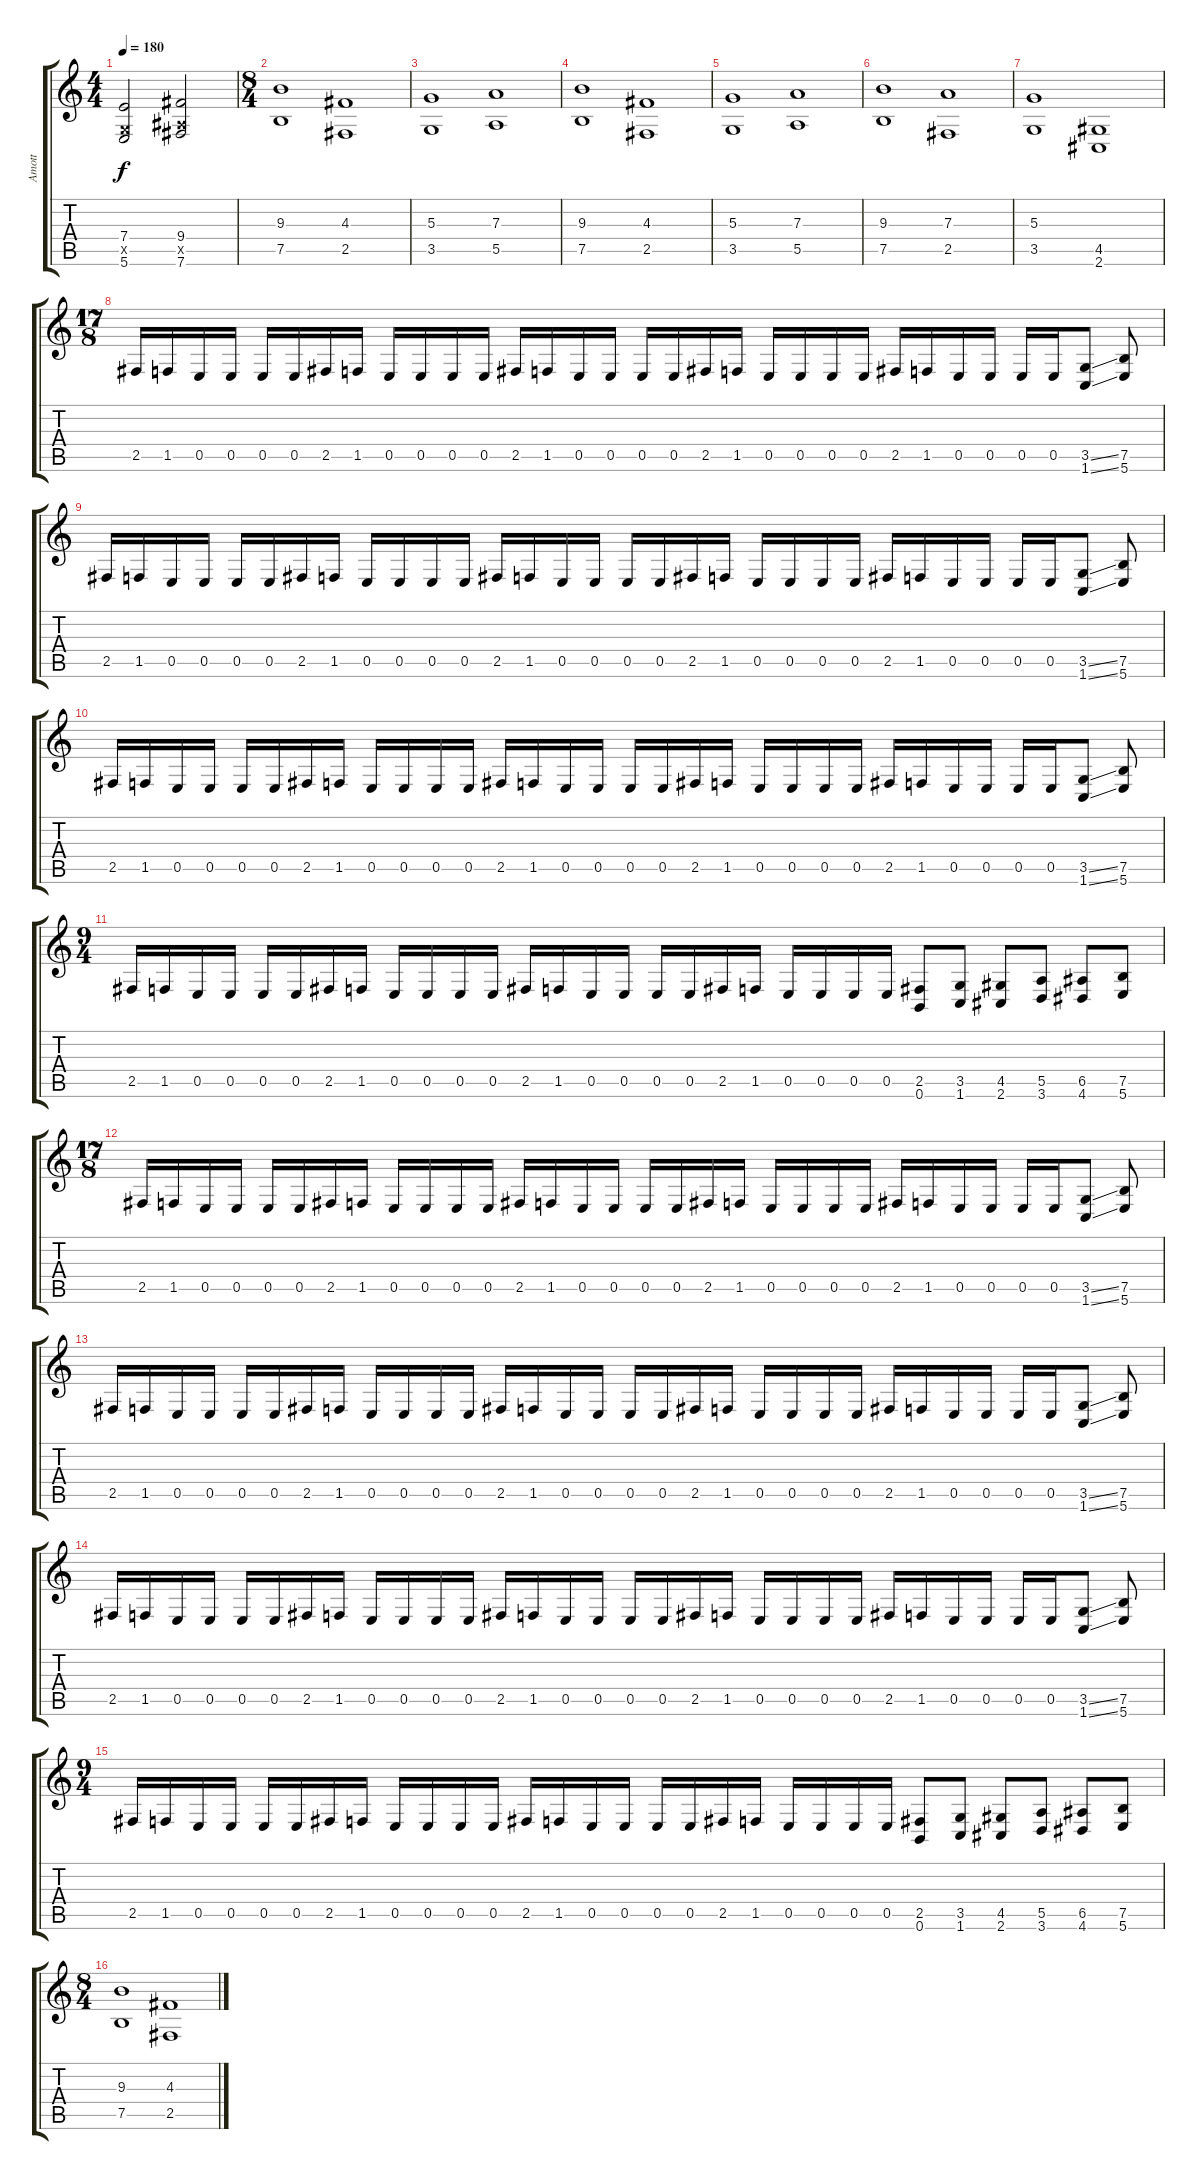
\track ("Amott" "Amott") {instrument distortionguitar}
\staff {score tabs}
\tuning (B3 Gb3 D3 A2 E2 B1) {hide}
\ts (4 4)
\tempo 180
\clef g2
\ks c
(7.4 3.5{x} 5.6).2{dy f} (9.4 6.5{x} 7.6).2 |
\ts (8 4)
(9.3 7.5).1 (4.3 2.5).1 |
(5.3 3.5).1 (7.3 5.5).1 |
(9.3 7.5).1 (4.3 2.5).1 |
(5.3 3.5).1 (7.3 5.5).1 |
(9.3 7.5).1 (7.3 2.5).1 |
(5.3 3.5).1 (4.5 2.6).1 |
\ts (17 8)
2.5.16 1.5.16 0.5.16 0.5.16 0.5.16 0.5.16 2.5.16 1.5.16 0.5.16 0.5.16 0.5.16 0.5.16 2.5.16 1.5.16 0.5.16 0.5.16 0.5.16 0.5.16 2.5.16 1.5.16 0.5.16 0.5.16 0.5.16 0.5.16 2.5.16 1.5.16 0.5.16 0.5.16 0.5.16 0.5.16 (3.5{ss} 1.6{ss}).8 (7.5 5.6).8 |
2.5.16 1.5.16 0.5.16 0.5.16 0.5.16 0.5.16 2.5.16 1.5.16 0.5.16 0.5.16 0.5.16 0.5.16 2.5.16 1.5.16 0.5.16 0.5.16 0.5.16 0.5.16 2.5.16 1.5.16 0.5.16 0.5.16 0.5.16 0.5.16 2.5.16 1.5.16 0.5.16 0.5.16 0.5.16 0.5.16 (3.5{ss} 1.6{ss}).8 (7.5 5.6).8 |
2.5.16 1.5.16 0.5.16 0.5.16 0.5.16 0.5.16 2.5.16 1.5.16 0.5.16 0.5.16 0.5.16 0.5.16 2.5.16 1.5.16 0.5.16 0.5.16 0.5.16 0.5.16 2.5.16 1.5.16 0.5.16 0.5.16 0.5.16 0.5.16 2.5.16 1.5.16 0.5.16 0.5.16 0.5.16 0.5.16 (3.5{ss} 1.6{ss}).8 (7.5 5.6).8 |
\ts (9 4)
2.5.16 1.5.16 0.5.16 0.5.16 0.5.16 0.5.16 2.5.16 1.5.16 0.5.16 0.5.16 0.5.16 0.5.16 2.5.16 1.5.16 0.5.16 0.5.16 0.5.16 0.5.16 2.5.16 1.5.16 0.5.16 0.5.16 0.5.16 0.5.16 (2.5 0.6).8 (3.5 1.6).8 (4.5 2.6).8 (5.5 3.6).8 (6.5 4.6).8 (7.5 5.6).8 |
\ts (17 8)
2.5.16 1.5.16 0.5.16 0.5.16 0.5.16 0.5.16 2.5.16 1.5.16 0.5.16 0.5.16 0.5.16 0.5.16 2.5.16 1.5.16 0.5.16 0.5.16 0.5.16 0.5.16 2.5.16 1.5.16 0.5.16 0.5.16 0.5.16 0.5.16 2.5.16 1.5.16 0.5.16 0.5.16 0.5.16 0.5.16 (3.5{ss} 1.6{ss}).8 (7.5 5.6).8 |
2.5.16 1.5.16 0.5.16 0.5.16 0.5.16 0.5.16 2.5.16 1.5.16 0.5.16 0.5.16 0.5.16 0.5.16 2.5.16 1.5.16 0.5.16 0.5.16 0.5.16 0.5.16 2.5.16 1.5.16 0.5.16 0.5.16 0.5.16 0.5.16 2.5.16 1.5.16 0.5.16 0.5.16 0.5.16 0.5.16 (3.5{ss} 1.6{ss}).8 (7.5 5.6).8 |
2.5.16 1.5.16 0.5.16 0.5.16 0.5.16 0.5.16 2.5.16 1.5.16 0.5.16 0.5.16 0.5.16 0.5.16 2.5.16 1.5.16 0.5.16 0.5.16 0.5.16 0.5.16 2.5.16 1.5.16 0.5.16 0.5.16 0.5.16 0.5.16 2.5.16 1.5.16 0.5.16 0.5.16 0.5.16 0.5.16 (3.5{ss} 1.6{ss}).8 (7.5 5.6).8 |
\ts (9 4)
2.5.16 1.5.16 0.5.16 0.5.16 0.5.16 0.5.16 2.5.16 1.5.16 0.5.16 0.5.16 0.5.16 0.5.16 2.5.16 1.5.16 0.5.16 0.5.16 0.5.16 0.5.16 2.5.16 1.5.16 0.5.16 0.5.16 0.5.16 0.5.16 (2.5 0.6).8 (3.5 1.6).8 (4.5 2.6).8 (5.5 3.6).8 (6.5 4.6).8 (7.5 5.6).8 |
\ts (8 4)
(9.3 7.5).1 (4.3 2.5).1
